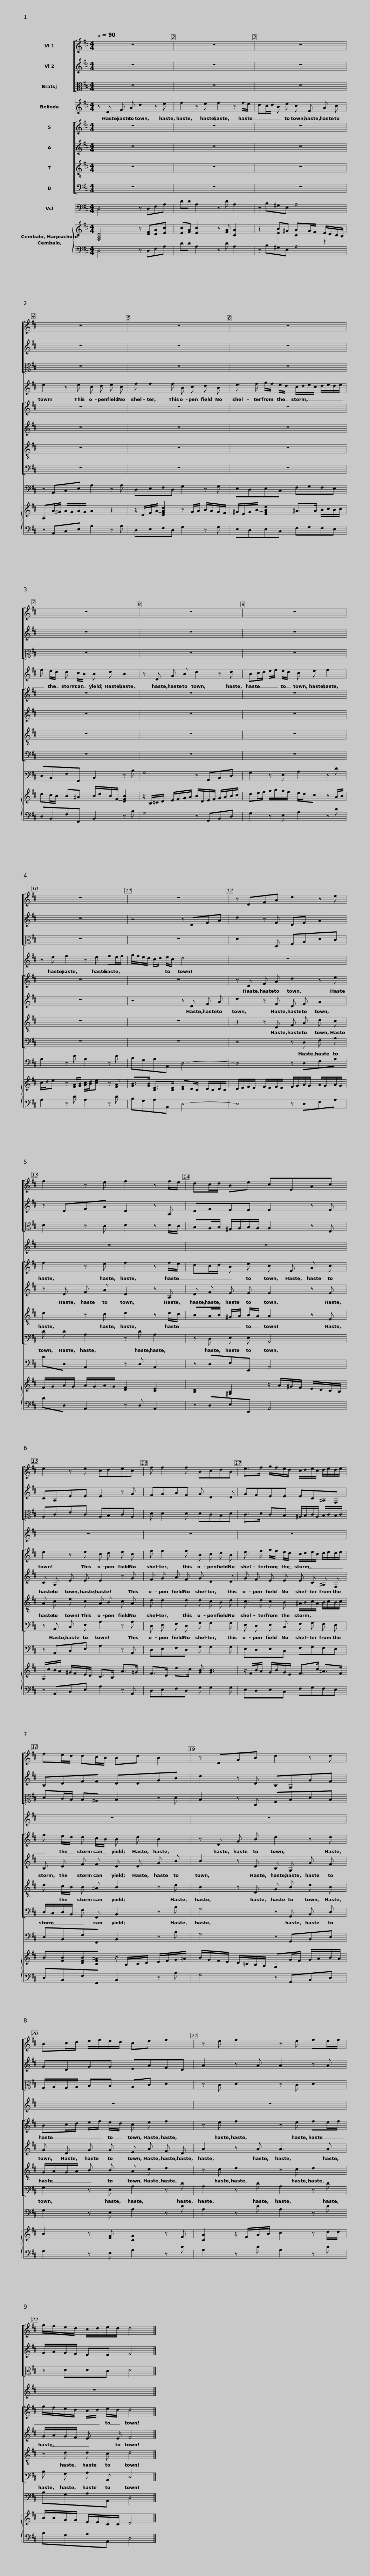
X:1
%%score [ 1 2 3 ] 4 [ 5 6 7 8 ] 9 { ( 10 11 ) 12 }
L:1/8
Q:1/4=90
M:4/4
I:linebreak $
K:D
V:1 treble
V:2 treble
V:3 alto
V:4 treble
V:5 treble
V:6 treble
V:7 treble-8
V:8 bass
V:9 bass
V:10 treble
V:11 treble
V:12 bass
V:1
 z8 | z8 | z8 |$ z8 | z8 | %5
 z8 |$ z8 | z8 |$ z8 | z8 | %10
 z8 |$ z DFA d2 z e | f2 z e f2 z f/e/ |$ dc/d/ Be cEAc | e2 z e cdec |$ %15
 f f2 f BcdB | e>f g/f/e/d/ c/d/e/c/ d/e/d/e/ |$ fe/d/ dc/B/ Bd B2 | z DGB d2 z d |$ Bc/d/ e/f/e/d/ ce f2 | %20
 z e f2 z e fe/f/ |$ g/f/e/d/ c/d/e/d/ d4 |] %22
V:2
 z8 | z8 | z8 |$ z8 | z8 | %5
 z8 |$ z8 | z8 |$ z8 | z8 | %10
 z4 z DFA |$ d2 z F DF A2 | z DFA D2 z A, |$ DFEE E2 z E | CA,EE E2 z G |$ %15
 FGAF G D2 D | GFEE EC^A,F, |$ B,DFF DDGB | d2 z D B,G,GF |$ GDGG EAFD | %20
 A2 z A A2 z A |$ G/A/G/F/ EE F4 |] %22
V:3
 z8 | z8 | z8 |$ z8 | z8 | %5
 z8 |$ z8 | z8 |$ z8 | z8 | %10
 z8 |$ D3 D, F,A,DC | D2 z C D2 z D/C/ |$ B,A,/B,/ ^G,/A,/B,/A,/ A,2 z E, | A,CEC A,B,CA, |$ %15
 D D2 D DCB,D | C>D CB, ^A,/B,/C/A,/ B,/C/B,/C/ |$ DC/B,/ B,^A, B,2 z D | B,2 z D, G,B,DB, |$ G,/A,/G,/A,/ B,B, A,C D2 | %20
 z C D2 z C D2 |$ z DDC D4 |] %22
V:4
 z D F A d2 z e | f2 z e f2 z f/e/ | dc/d/ B e c E A c |$ e2 z e c d e c | f f2 f B c d B | %5
 e3/2 f/ g/f/ e/d/ c/d/e/c/ d/e/d/e/ |$ f e/d/ d c/B/ B d B2 | z D G B d2 z d |$ Bc/d/ e/f/ e/d/ c e f2 | z e f2 z e fe/f/ | %10
 g/f/e/d/ c/d/ e/c/ d4 |$ z8 | z8 |$ z8 | z8 |$ %15
 z8 | z8 |$ z8 | z8 |$ z8 | %20
 z8 |$ z8 |] %22
V:5
 z8 | z8 | z8 |$ z8 | z8 | %5
 z8 |$ z8 | z8 |$ z8 | z8 | %10
 z8 |$ z D F A d2 z e | f2 z e f2 z f/e/ |$ dc/d/ B e c E A c | e2 z e c d e c |$ %15
 f f2 f B c d B | e3/2 f/ g/f/ e/d/ c/d/e/c/ d/e/d/e/ |$ f e/d/ d c/B/ B d B2 | z D G B d2 z d |$ Bc/d/ e/f/ e/d/ c e f2 | %20
 z e f2 z e fe/f/ |$ g/f/e/d/ c/d/ e/d/ d4 |] %22
V:6
 z8 | z8 | z8 |$ z8 | z8 | %5
 z8 |$ z8 | z8 |$ z8 | z8 | %10
 z4 z D F A |$ d2 z F D F A2 | z D F A D2 z A, |$ D F E E E2 z E | C A, E E E2 z G |$ %15
 F G A F G D2 D | G F E E E C ^A, F, |$ B, D F F D D G B | B2 z D B, G, G F |$ G D G G E A F D | %20
 A2 z A A3 A |$ G/A/G/F/ E3/2 E/ F4 |] %22
V:7
 z8 | z8 | z8 |$ z8 | z8 | %5
 z8 |$ z8 | z8 |$ z8 | z8 | %10
 z8 |$ z2 z D F A d c | d2 z c d2 z d/c/ |$ BA/B/ ^G/A/ B/A/ A2 z E | A c e c A B c A |$ %15
 d d2 d d c B d | c3/2 d/ c B ^A/B/c/A/ B/c/B/c/ |$ d c/B/ B ^A B2 z d | B2 z D G B d B |$ G/A/G/A/ B B A c d2 | %20
 z c d2 z c d2 |$ z d d c d4 |] %22
V:8
 z8 | z8 | z8 |$ z8 | z8 | %5
 z8 |$ z8 | z8 |$ z8 | z8 | %10
 z8 |$ z4 z D, F, A, | D D A,2 z D A,2 |$ z D, E, E, A,,4 | z A,, C, E, A,2 z A, |$ %15
 D, E, F, D, G, G,2 G, | E, D, E, C, F, G, F, E, |$ D,/C,/D,/B,,/ F, F,, B,,2 z B, | G,4 z G,, B,, D, |$ G,2 z E, A,2 z D | %20
 A,2 z D A,2 z D |$ B, G, A, A,, D,4 |] %22
V:9
 D,4 z D,F,A, | DD A,2 z D A,2 | z B,^G,E, A,4 |$ z A,,C,E, A,2 z A, | D,E,F,D, G,2 z G, | %5
 E,D,E,C, F,G,F,E, |$ D,B,,F,F,, B,,2 z B, | G,4 z G,,B,,D, |$ G,2 z E, A,2 z D | A,2 z D A,2 z D | %10
 B,G,A,A,, D,4- |$ D,4 z D,F,A, | DD, A,,2 z D, A,,2 |$ z D,E,E,, A,,4 | z A,,C,E, A,2 z A,, |$ %15
 D,E,F,D, G, G,2 G, | E,D,E,C, F,G,F,E, |$ D,B,,F,F,, B,,2 z B, | G,4 z G,,B,,D, |$ G,2 z E, A,2 z D | %20
 A,2 z D A,2 z D |$ B,G,A,A,, D,4 |] %22
V:10
 [F,A,D]4 z [DF][DA][Ec] | [Ec][FA] [Ec]2 z [FA] [CA]2 | z2 B^G AG/F/ E/D/C/B,/ |$ A,A/^G/ A/G/A/G/ A2 z2 | z/ D/-F/-A/- [DFAd]2 z G/A/ B/A/G/F/ | %5
 ^G/E/-G/-B/- [EGBe]2 ^A>A B/c/B/c/ |$ dc/B/ B^A B/d/B/-F/- [DFB]2 | z/ B,/=C/D/ E/F/G/A/ B/D/E/F/ G/A/B/c/ |$ de/f/ g/a/g/f/ e/d/c z A/B/ | c/d/e z [FA]/[GB]/ [Ac]/[Bd]/[ce] z [FA] | %10
 [GB]>[GB] [CE]>[CE] [DF]D/C/ D/C/D/C/ |$ D/E/F/E/ F/E/F/E/ F/G/A/G/ A/G/A/G/ | F/G/A/G/ A/G/A/G/ [DF]2 [CE]2 |$ [B,D]2 [^G,B,]2 z/ A/^G/F/ E/D/C/B,/ | A,/c/B/A/ ^G/F/E/D/ C>B, A>=G |$ %15
 F>D d>c [GB] [GB]3 | z/ F/B/A/ G/B/G/E/ F>c ^A>F |$ B[FB][DFB][CF^A] z/ B,/C/D/ E/F/G/=A/ | B/G/F/E/ D/=C/B,/A,/ G,G/F/ G/A/B/A/ |$ B2 z [EG] [CG]2 z F | %20
 [CA]2 z/ F/A/B/ c2 z d/d/ |$ B/B/G/G/ E/E/C/C/ D4 |] %22
V:11
 x8 | x8 | x2 E2 C2 z2 |$ x8 | x8 | %5
 x8 |$ x8 | x8 |$ x8 | x8 | %10
 x8 |$ x8 | x8 |$ x8 | x8 |$ %15
 x8 | x8 |$ x8 | x8 |$ x8 | %20
 x8 |$ x8 |] %22
V:12
 D,4 z D,F,A, | DD A,2 z D A,2 | z B,^G,E, A,4 |$ z A,,C,E, A,2 z A, | D,E,F,D, G,2 z G, | %5
 E,D,E,C, F,G,F,E, |$ D,B,,F,F,, B,,2 z B, | G,4 z G,,B,,D, |$ G,2 z E, A,2 z D | A,2 z D A,2 z D | %10
 B,G,A,A,, D,4- |$ D,4 z D,F,A, | DD, A,,2 z D, A,,2 |$ z D,E,E,, A,,4 | z A,,C,E, A,2 z A,, |$ %15
 D,E,F,D, G, G,2 G, | E,D,E,C, F,G,F,E, |$ D,B,,F,F,, B,,2 z B, | G,4 z G,,B,,D, |$ G,2 z E, A,2 z D | %20
 A,2 z D A,2 z D |$ B,G,A,A,, D,4 |] %22
